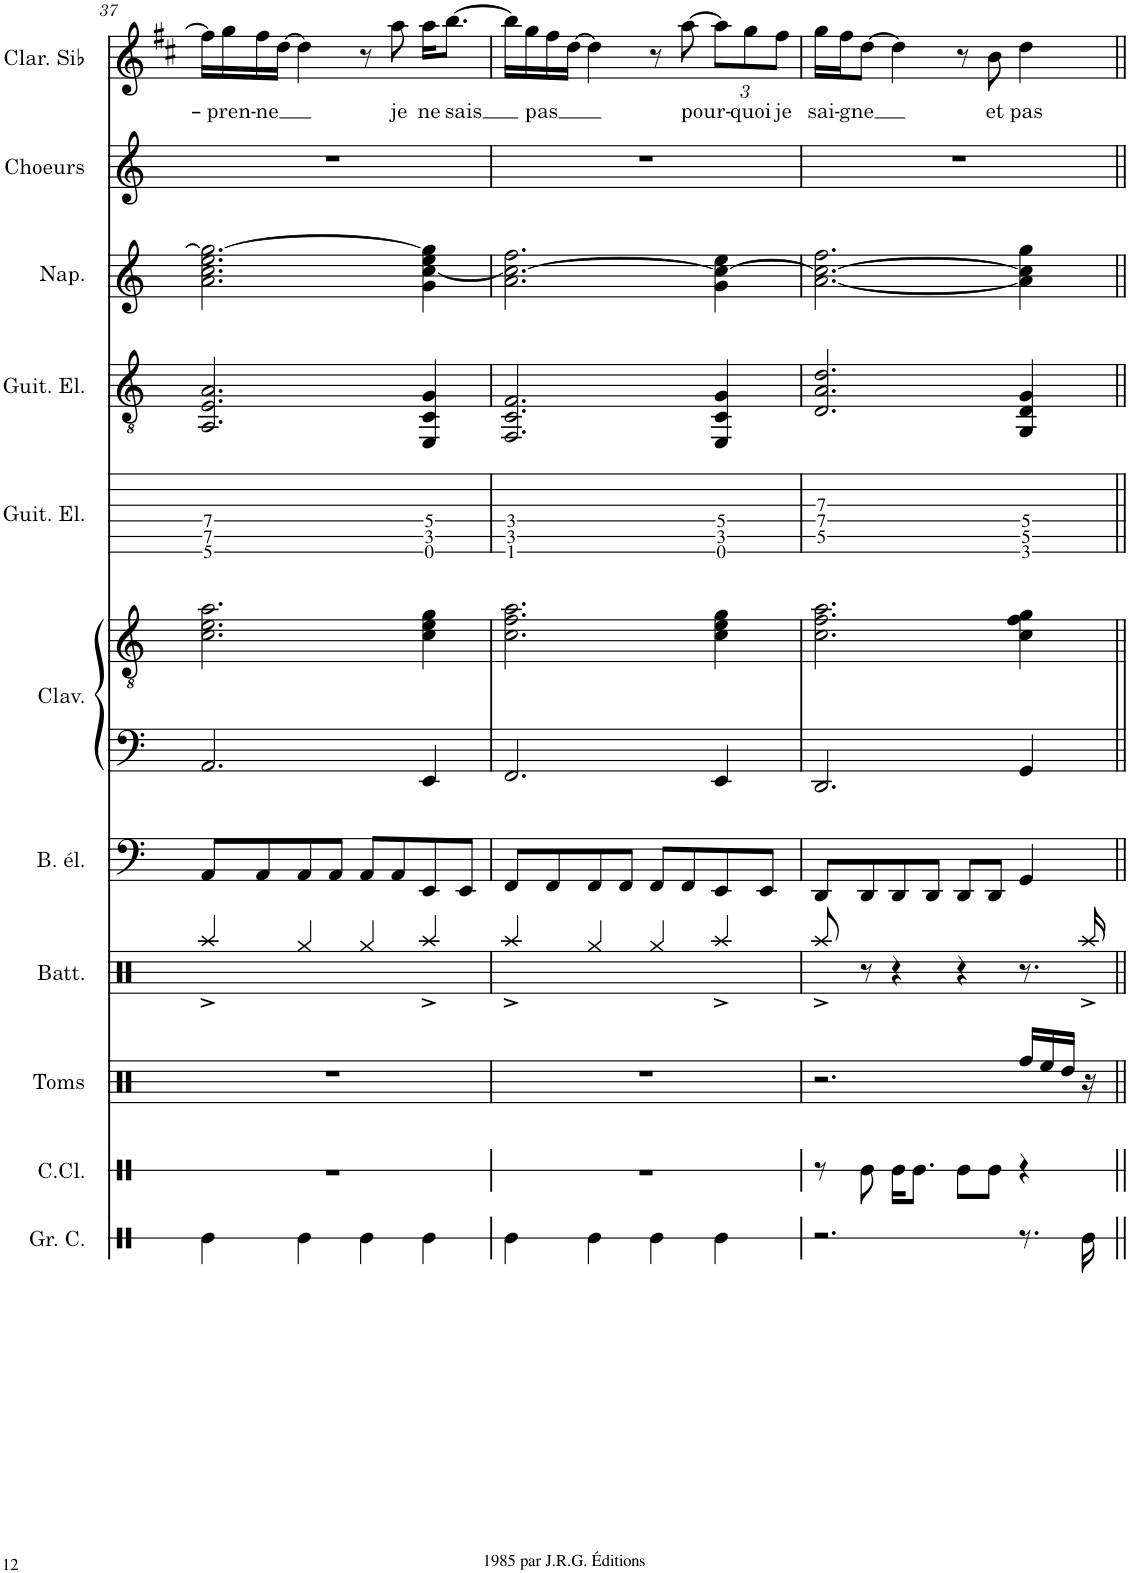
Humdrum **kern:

**kern	**kern	**kern	**kern	**kern	**kern	**kern	**kern	**kern	**kern	**kern	**kern	**text
*part11	*part10	*part9	*part8	*part7	*part6	*part6	*part5	*part4	*part3	*part2	*part1	*part1
*staff12	*staff11	*staff10	*staff9	*staff8	*staff7	*staff6	*staff5	*staff4	*staff3	*staff2	*staff1	*staff1
*I"Grosse caisse	*I"Caisse claire	*I"Toms	*I"Batterie	*I"Basse électrique	*I"Clavier	*	*I"Guitare électrique	*I"Guitare électrique	*I"Nappes	*I"Choeurs	*I"Clarinette en Sib	*
*I'Gr. C.	*I'C.Cl.	*I'Toms	*I'Batt.	*I'B. él.	*I'Clav.	*	*I'Guit. El.	*I'Guit. El.	*I'Nap.	*I'Choeurs	*I'Clar. Sib	*
!!LO:PB:g=z
*clefX	*clefX	*clefX	*clefX	*clefF4	*clefF4	*clefGv2	*	*clefGv2	*clefG2	*clefG2	*clefG2	*
*	*	*	*	*	*	*	*	*	*	*	*Trd1c2	*
*k[]	*k[]	*k[]	*k[]	*k[]	*k[]	*k[]	*k[]	*k[]	*k[]	*k[]	*k[f#c#]	*
*M4/4	*M4/4	*M4/4	*M4/4	*M4/4	*M4/4	*M4/4	*M4/4	*M4/4	*M4/4	*M4/4	*M4/4	*
=37	=37	=37	=37	=37	=37	=37	=37	=37	=37	=37	=37	=37
4Re\	1r	1r	4Raa^/	8AA/L	2.AA/	2.c\ 2.e\ 2.a\	2.AA 2.E 2.A	2.AA/ 2.E/ 2.A/	2.a\ 2.cc\ 2.ee\ 2.gg\_	1r	16ff#\LL]	.
!	!	!	!	!	!	!	!	!	!	!	!	!LO:LY:b
.	.	.	.	.	.	.	.	.	.	.	16gg\	-pren-
!	!	!	!	!	!	!	!	!	!	!	!	!LO:LY:b
.	.	.	.	8AA/	.	.	.	.	.	.	16ff#\	-ne
.	.	.	.	.	.	.	.	.	.	.	[16dd\JJ	.
4Re\	.	.	4Rgg/	8AA/	.	.	.	.	.	.	4dd\]	.
.	.	.	.	8AA/J	.	.	.	.	.	.	.	.
4Re\	.	.	4Rgg/	8AA/L	.	.	.	.	.	.	8r	.
!	!	!	!	!	!	!	!	!	!	!	!	!LO:LY:b
.	.	.	.	8AA/	.	.	.	.	.	.	8aa\	je
!	!	!	!	!	!	!	!	!	!	!	!	!LO:LY:b
4Re\	.	.	4Raa^/	8EE/	4EE/	4c\ 4e\ 4g\	4EE 4C 4G	4EE/ 4C/ 4G/	4g\ [4cc\ 4ee\ 4gg\]	.	16aa\KL	ne
!	!	!	!	!	!	!	!	!	!	!	!	!LO:LY:b
.	.	.	.	.	.	.	.	.	.	.	[8.bb\J	sais
.	.	.	.	8EE/J	.	.	.	.	.	.	.	.
=38	=38	=38	=38	=38	=38	=38	=38	=38	=38	=38	=38	=38
4Re\	1r	1r	4Raa^/	8FF/L	2.FF/	2.c\ 2.f\ 2.a\	2.FF 2.C 2.F	2.FF/ 2.C/ 2.F/	2.a\ 2.cc\_ 2.ff\	1r	16bb\LL]	.
!	!	!	!	!	!	!	!	!	!	!	!	!LO:LY:b
.	.	.	.	.	.	.	.	.	.	.	16gg\	pas
.	.	.	.	8FF/	.	.	.	.	.	.	16ff#\	.
.	.	.	.	.	.	.	.	.	.	.	[16dd\JJ	.
4Re\	.	.	4Rgg/	8FF/	.	.	.	.	.	.	4dd\]	.
.	.	.	.	8FF/J	.	.	.	.	.	.	.	.
4Re\	.	.	4Rgg/	8FF/L	.	.	.	.	.	.	8r	.
!	!	!	!	!	!	!	!	!	!	!	!	!LO:LY:b
.	.	.	.	8FF/	.	.	.	.	.	.	[8aa\	pour-
*	*	*	*	*	*	*	*	*	*	*	*Xbrackettup	*
4Re\	.	.	4Raa^/	8EE/	4EE/	4c\ 4e\ 4g\	4EE 4C 4G	4EE/ 4C/ 4G/	4g\ 4cc\_ 4ee\	.	12aa\L]	.
!	!	!	!	!	!	!	!	!	!	!	!	!LO:LY:b
.	.	.	.	.	.	.	.	.	.	.	12gg\	-quoi
.	.	.	.	8EE/J	.	.	.	.	.	.	.	.
!	!	!	!	!	!	!	!	!	!	!	!	!LO:LY:b
.	.	.	.	.	.	.	.	.	.	.	12ff#\J	je
=39	=39	=39	=39	=39	=39	=39	=39	=39	=39	=39	=39	=39
!	!	!	!	!	!	!	!	!	!	!	!	!LO:LY:b
2.r	8r	2.r	8Raa^/	8DD/L	2.DD/	2.c\ 2.f\ 2.a\	2.D 2.A 2.d	2.D/ 2.A/ 2.d/	[2.a\ 2.cc\_ 2.ff\	1r	16gg\LL	sai-
!	!	!	!	!	!	!	!	!	!	!	!	!LO:LY:b
.	.	.	.	.	.	.	.	.	.	.	16ff#\J	-gne
.	8Re\	.	8r	8DD/	.	.	.	.	.	.	[8dd\J	.
.	16Re\KL	.	4r	8DD/	.	.	.	.	.	.	4dd\]	.
.	8.Re\J	.	.	.	.	.	.	.	.	.	.	.
.	.	.	.	8DD/J	.	.	.	.	.	.	.	.
.	8Re\L	.	4r	8DD/L	.	.	.	.	.	.	8r	.
!	!	!	!	!	!	!	!	!	!	!	!	!LO:LY:b
.	8Re\J	.	.	8DD/J	.	.	.	.	.	.	8b\	et
!	!	!	!	!	!	!	!	!	!	!	!	!LO:LY:b
8.r	4r	16Rff/LL	8.r	4GG/	4GG/	4c\ 4f\ 4g\	4GG 4D 4G	4GG/ 4D/ 4G/	4a\] 4cc\] 4gg\	.	4dd\	pas
.	.	16Ree/	.	.	.	.	.	.	.	.	.	.
.	.	16Rdd/JJ	.	.	.	.	.	.	.	.	.	.
16Re\	.	16r	16Raa^/	.	.	.	.	.	.	.	.	.
=||	=||	=||	=||	=||	=||	=||	=||	=||	=||	=||	=||	=||
*-	*-	*-	*-	*-	*-	*-	*-	*-	*-	*-	*-	*-
